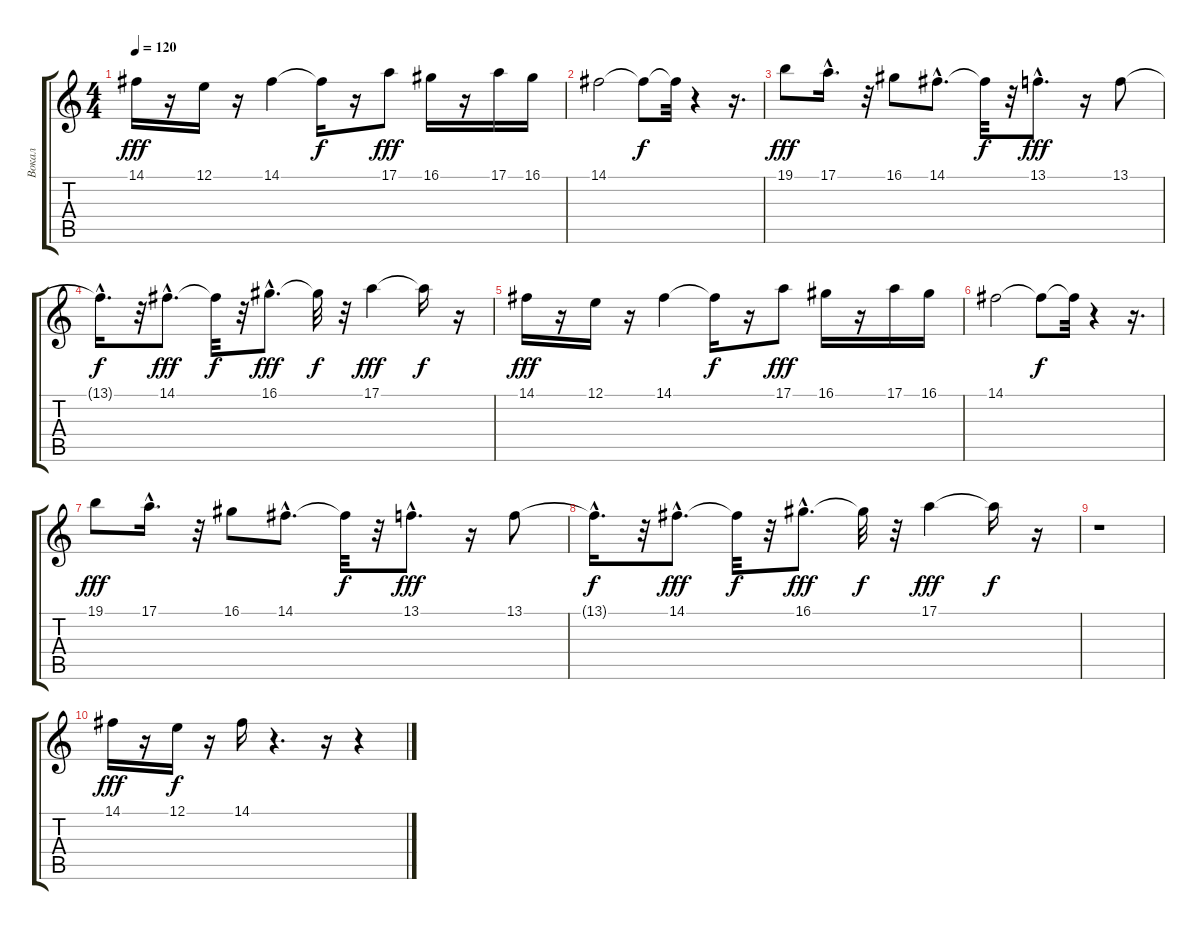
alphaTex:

\track ("Вокал" "Вокал") {instrument fx5brightness}
\staff {score tabs}
\tuning (E4 B3 G3 D3 A2 E2) {hide}
\ts (4 4)
\tempo 120
\clef g2
\ks c
14.1.16{dy fff} r.16 12.1.16 r.16 14.1.4 14.1{t}.16{dy f} r.16 17.1.8{dy fff} 16.1.16 r.16 17.1.16 16.1.16 |
14.1.2 14.1{t}.8{dy f} 14.1{t}.32 r.4 r.16{d} |
19.1.8{dy fff} 17.1{hac}.16{d} r.32 16.1.8 14.1{hac}.8{d} 14.1{t}.32{dy f} r.32 13.1{hac}.8{d dy fff} r.16 13.1.8 |
13.1{hac t}.16{d dy f} r.32 14.1{hac}.8{d dy fff} 14.1{t}.32{dy f} r.32 16.1{hac}.8{d dy fff} 16.1{t}.32{dy f} r.32 17.1.4{dy fff} 17.1{t}.16{dy f} r.16 |
14.1.16{dy fff} r.16 12.1.16 r.16 14.1.4 14.1{t}.16{dy f} r.16 17.1.8{dy fff} 16.1.16 r.16 17.1.16 16.1.16 |
14.1.2 14.1{t}.8{dy f} 14.1{t}.32 r.4 r.16{d} |
19.1.8{dy fff} 17.1{hac}.16{d} r.32 16.1.8 14.1{hac}.8{d} 14.1{t}.32{dy f} r.32 13.1{hac}.8{d dy fff} r.16 13.1.8 |
13.1{hac t}.16{d dy f} r.32 14.1{hac}.8{d dy fff} 14.1{t}.32{dy f} r.32 16.1{hac}.8{d dy fff} 16.1{t}.32{dy f} r.32 17.1.4{dy fff} 17.1{t}.16{dy f} r.16 |
r.1 |
14.1.16{dy fff} r.16 12.1.16{dy f} r.16 14.1.16 r.4{d} r.16 r.4
